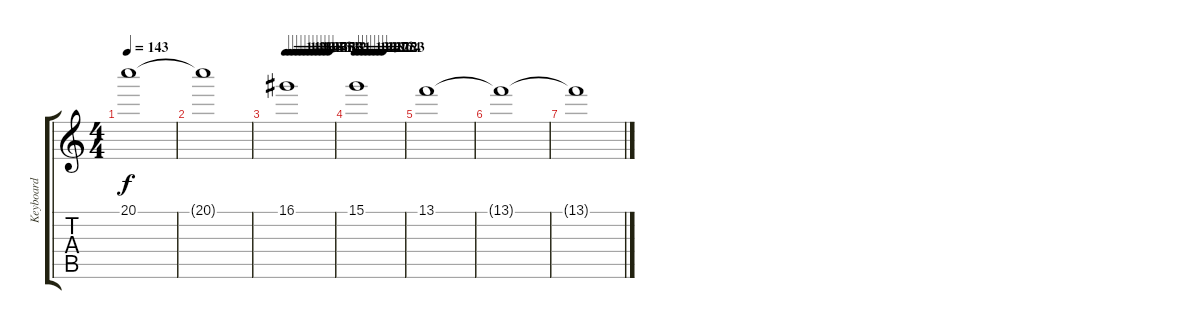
\track ("Keyboard" "Keyboard") {instrument lead6voice}
\staff {score tabs}
\tuning (E5 B4 G4 D4 A3 E3) {hide}
\ts (4 4)
\tempo 143
\clef g2
\ks c
20.1.1{dy f} |
20.1{t}.1 |
\tempo 142
\tempo (141 0.08333333333333333)
\tempo (140 0.16666666666666666)
\tempo (139 0.25)
\tempo (138 0.3333333333333333)
\tempo (137 0.4166666666666667)
\tempo (136 0.5)
\tempo (135 0.5833333333333334)
\tempo (134 0.6666666666666666)
\tempo (133 0.75)
\tempo (132 0.8333333333333334)
\tempo (131 0.9166666666666666)
16.1.1 |
\tempo 130
\tempo (129 0.08333333333333333)
\tempo (128 0.16666666666666666)
\tempo (127 0.25)
\tempo (126 0.3333333333333333)
\tempo (125 0.4166666666666667)
\tempo (124 0.5)
\tempo (123 0.5833333333333334)
15.1.1 |
13.1.1 |
13.1{t}.1 |
13.1{t}.1
